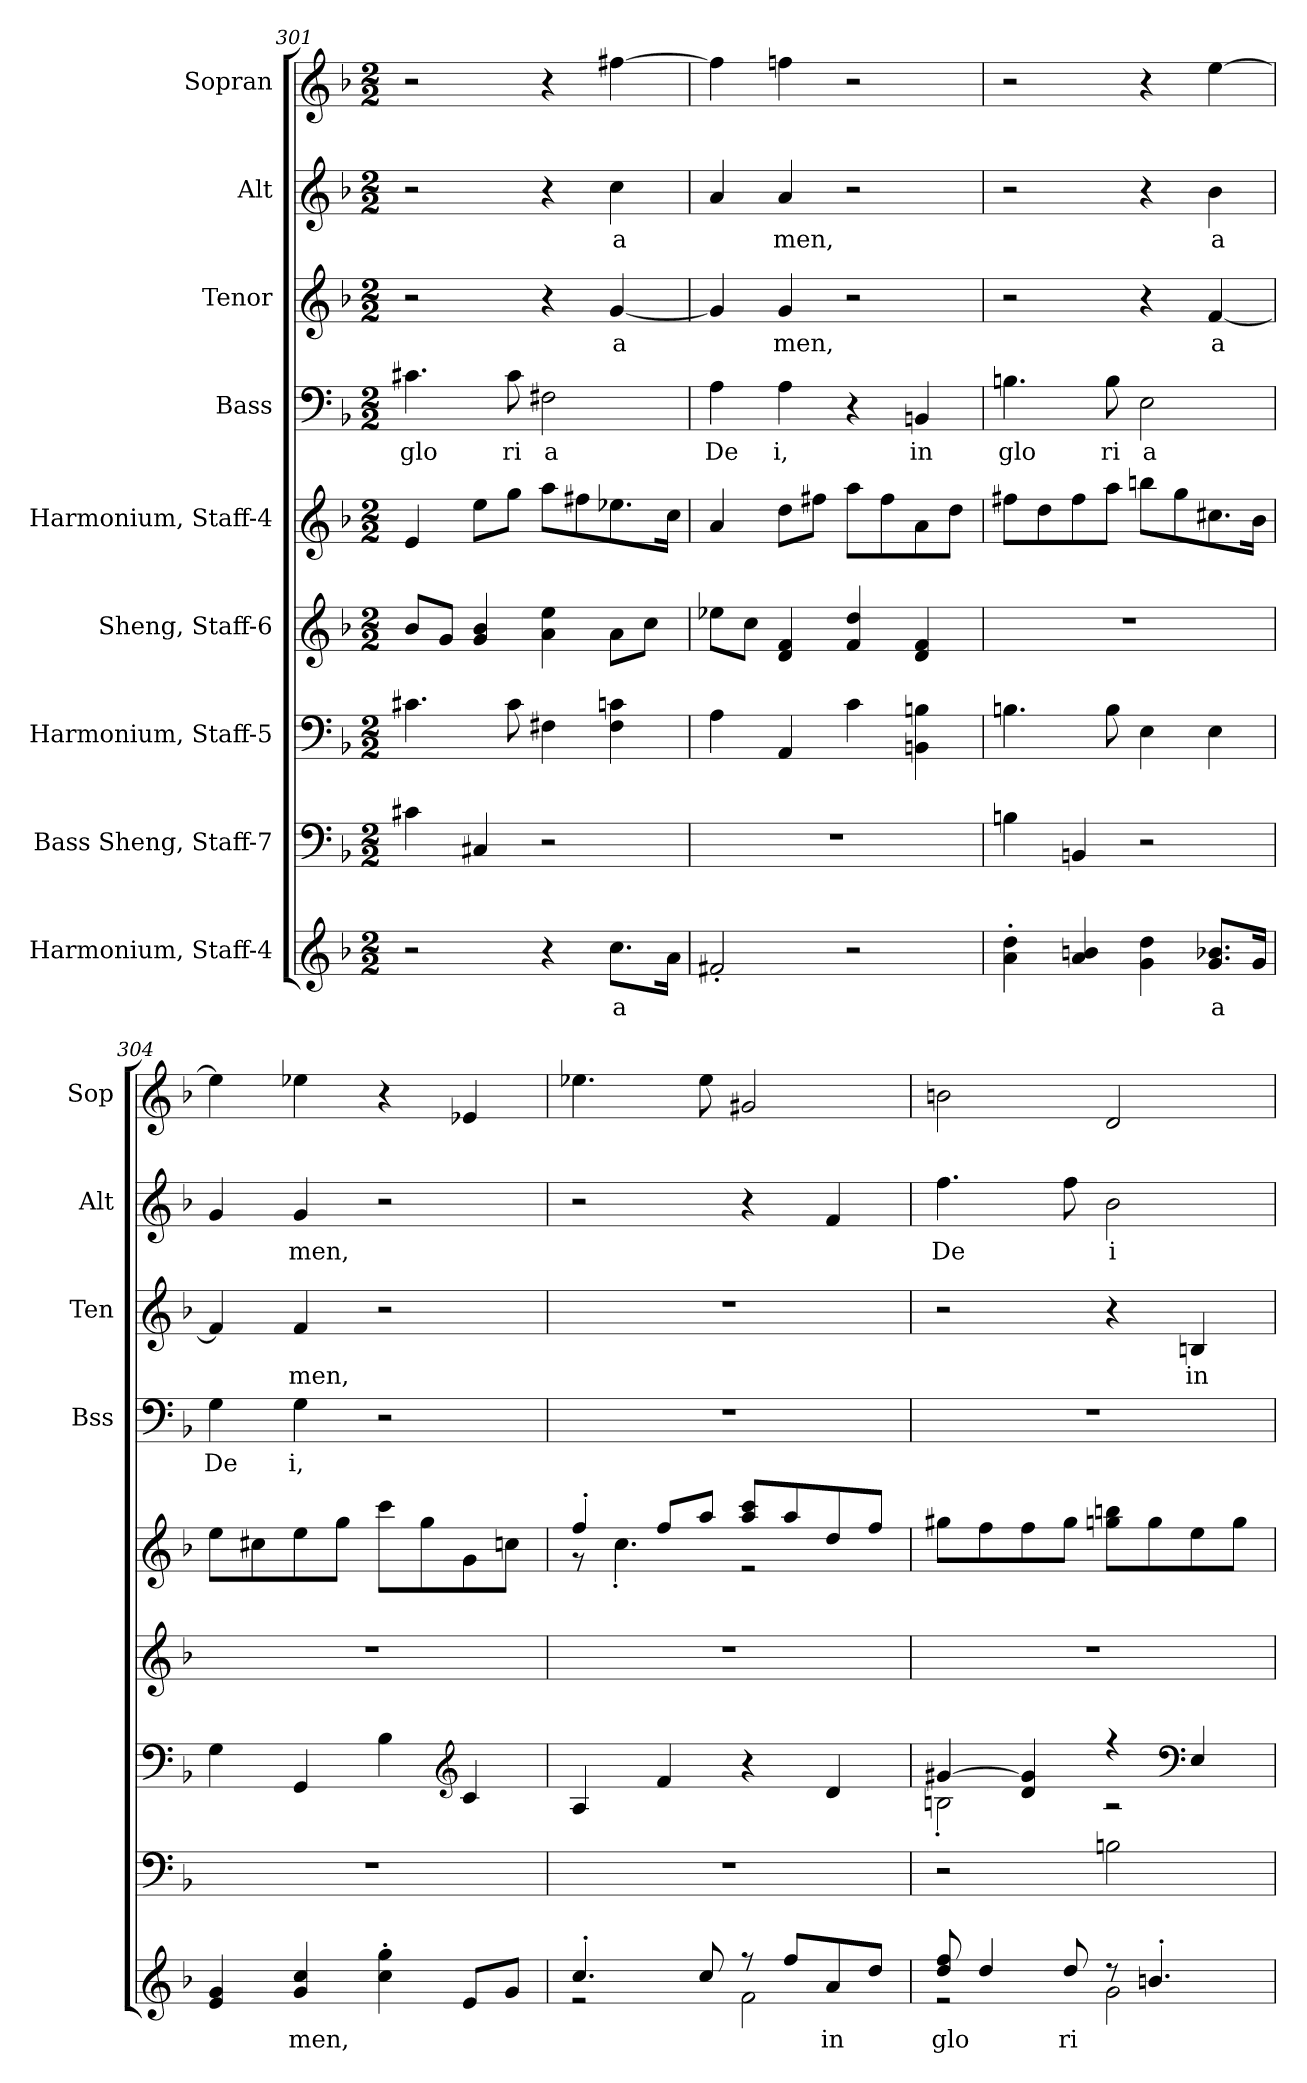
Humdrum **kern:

**kern	**text	**kern	**kern	**kern	**kern	**kern	**text	**kern	**text	**kern	**text	**kern
*part9	*part9	*part8	*part7	*part6	*part5	*part4	*part4	*part3	*part3	*part2	*part2	*part1
*staff9	*staff9	*staff8	*staff7	*staff6	*staff5	*staff4	*staff4	*staff3	*staff3	*staff2	*staff2	*staff1
*I"Harmonium, Staff-4	*	*I"Bass Sheng, Staff-7	*I"Harmonium, Staff-5	*I"Sheng, Staff-6	*I"Harmonium, Staff-4	*I"Bass	*	*I"Tenor	*	*I"Alt	*	*I"Sopran
*	*	*	*	*	*	*I'Bss	*	*I'Ten	*	*I'Alt	*	*I'Sop
*clefG2	*	*clefF4	*clefF4	*clefG2	*clefG2	*clefF4	*	*clefG2	*	*clefG2	*	*clefG2
*	*	*	*	*	*	*	*	*ITrd4c7	*	*ITrd2c3	*	*ITrd2c3
*k[b-]	*	*k[b-]	*k[b-]	*k[b-]	*k[b-]	*k[b-]	*	*k[b-e-]	*	*k[f#c#]	*	*k[f#c#]
*M2/2	*	*M2/2	*M2/2	*M2/2	*M2/2	*M2/2	*	*M2/2	*	*M2/2	*	*M2/2
=301	=301	=301	=301	=301	=301	=301	=301	=301	=301	=301	=301	=301
2r	.	4c#X\	4.c#X\	8b-/L	4e/	4.c#X\	glo	2r	.	2r	.	2r
.	.	.	.	8g/J	.	.	.	.	.	.	.	.
.	.	4C#X/	.	4g/ 4b-/	8ee\L	.	.	.	.	.	.	.
.	.	.	8c#\	.	8gg\J	8c#\	ri	.	.	.	.	.
4r	.	2r	4F#X\	4a\ 4ee\	8aa\L	2F#X\	a	4r	.	4r	.	4r
.	.	.	.	.	8ff#X\	.	.	.	.	.	.	.
8.cc\L	a	.	4F#\ 4cn\	8a\L	8.ee-X\	.	.	[4c/	a	4a\	a	[4dd#X\
.	.	.	.	8cc\J	.	.	.	.	.	.	.	.
16a\Jk	.	.	.	.	16cc\Jk	.	.	.	.	.	.	.
=302	=302	=302	=302	=302	=302	=302	=302	=302	=302	=302	=302	=302
2f#X'/	.	1r	4A\	8ee-X\L	4a/	4A\	De	4c/]	.	4f#/	.	4dd#\]
.	.	.	.	8cc\J	.	.	.	.	.	.	.	.
.	.	.	4AA/	4d/ 4f/	8dd\L	4A\	i,	4c/	men,	4f#/	men,	4ddn\
.	.	.	.	.	8ff#X\J	.	.	.	.	.	.	.
2r	.	.	4c\	4f/ 4dd/	8aa\L	4r	.	2r	.	2r	.	2r
.	.	.	.	.	8ff#\	.	.	.	.	.	.	.
.	.	.	4BBn\ 4Bn\	4d/ 4f/	8a\	4BBn/	in	.	.	.	.	.
.	.	.	.	.	8dd\J	.	.	.	.	.	.	.
=303	=303	=303	=303	=303	=303	=303	=303	=303	=303	=303	=303	=303
4a\' 4dd\'	.	4Bn\	4.Bn\	1r	8ff#X\L	4.Bn\	glo	2r	.	2r	.	2r
.	.	.	.	.	8dd\	.	.	.	.	.	.	.
4a/ 4bn/	.	4BBn/	.	.	8ff#\	.	.	.	.	.	.	.
.	.	.	8B\	.	8aa\J	8B\	ri	.	.	.	.	.
4g\ 4dd\	.	2r	4E\	.	8bbn\L	2E\	a	4r	.	4r	.	4r
.	.	.	.	.	8gg\	.	.	.	.	.	.	.
8.g/ 8.b-X/L	a	.	4E\	.	8.cc#X\	.	.	[4B-/	a	4g\	a	[4cc#\
16g/Jk	.	.	.	.	16b-\Jk	.	.	.	.	.	.	.
!!LO:PB:g=z
=304	=304	=304	=304	=304	=304	=304	=304	=304	=304	=304	=304	=304
4e/ 4g/	.	1r	4G\	1r	8ee\L	4G\	De	4B-/]	.	4e/	.	4cc#\]
.	.	.	.	.	8cc#X\	.	.	.	.	.	.	.
4g/ 4cc/	men,	.	4GG/	.	8ee\	4G\	i,	4B-/	men,	4e/	men,	4ccn\
.	.	.	.	.	8gg\J	.	.	.	.	.	.	.
4cc\' 4gg\'	.	.	4B-\	.	8ccc\L	2r	.	2r	.	2r	.	4r
.	.	.	.	.	8gg\	.	.	.	.	.	.	.
*	*	*	*clefG2	*	*	*	*	*	*	*	*	*
8e/L	.	.	4c/	.	8g\	.	.	.	.	.	.	4cn/
8g/J	.	.	.	.	8ccn\J	.	.	.	.	.	.	.
=305	=305	=305	=305	=305	=305	=305	=305	=305	=305	=305	=305	=305
*^	*	*	*	*	*^	*	*	*	*	*	*	*
4.cc'/	2r	.	1r	4A/	1r	4ff'/	8r	1r	.	1r	.	2r	.	4.ccn\
.	.	.	.	.	.	.	4.cc'\	.	.	.	.	.	.	.
.	.	.	.	4f/	.	8ff/L	.	.	.	.	.	.	.	.
8cc/	.	.	.	.	.	8aa/J	.	.	.	.	.	.	.	8cc\
8r	2f\	.	.	4r	.	8aa/ 8ccc/L	2r	.	.	.	.	4r	.	2e#X/
8ff/L	.	.	.	.	.	8aa/	.	.	.	.	.	.	.	.
8a/	.	in	.	4d/	.	8dd/	.	.	.	.	.	4d/	.	.
8dd/J	.	.	.	.	.	8ff/J	.	.	.	.	.	.	.	.
*	*	*	*	*	*	*v	*v	*	*	*	*	*	*	*
=306	=306	=306	=306	=306	=306	=306	=306	=306	=306	=306	=306	=306	=306
*	*	*	*	*^	*	*	*	*	*	*	*	*	*
8dd/ 8ff/	2r	glo	2r	[4g#X/	2Bn'\	1r	8gg#X\L	1r	.	2r	.	4.dd\	De	2g#X\
4dd/	.	.	.	.	.	.	8ff\	.	.	.	.	.	.	.
.	.	.	.	4d/ 4g#/]	.	.	8ff\	.	.	.	.	.	.	.
8dd/	.	ri	.	.	.	.	8gg#\J	.	.	.	.	8dd\	.	.
8r	2g\	.	2Bn\	4r	2r	.	8ggn\ 8bbn\L	.	.	4r	.	2g\	i	2B/
4.bn'/	.	.	.	.	.	.	8gg\	.	.	.	.	.	.	.
*	*	*	*	*clefF4	*	*	*	*	*	*	*	*	*	*
.	.	.	.	4E/	.	.	8ee\	.	.	4En/	in	.	.	.
.	.	.	.	.	.	.	8gg\J	.	.	.	.	.	.	.
*v	*v	*	*	*v	*v	*	*	*	*	*	*	*	*	*
=	=	=	=	=	=	=	=	=	=	=	=	=
*-	*-	*-	*-	*-	*-	*-	*-	*-	*-	*-	*-	*-
